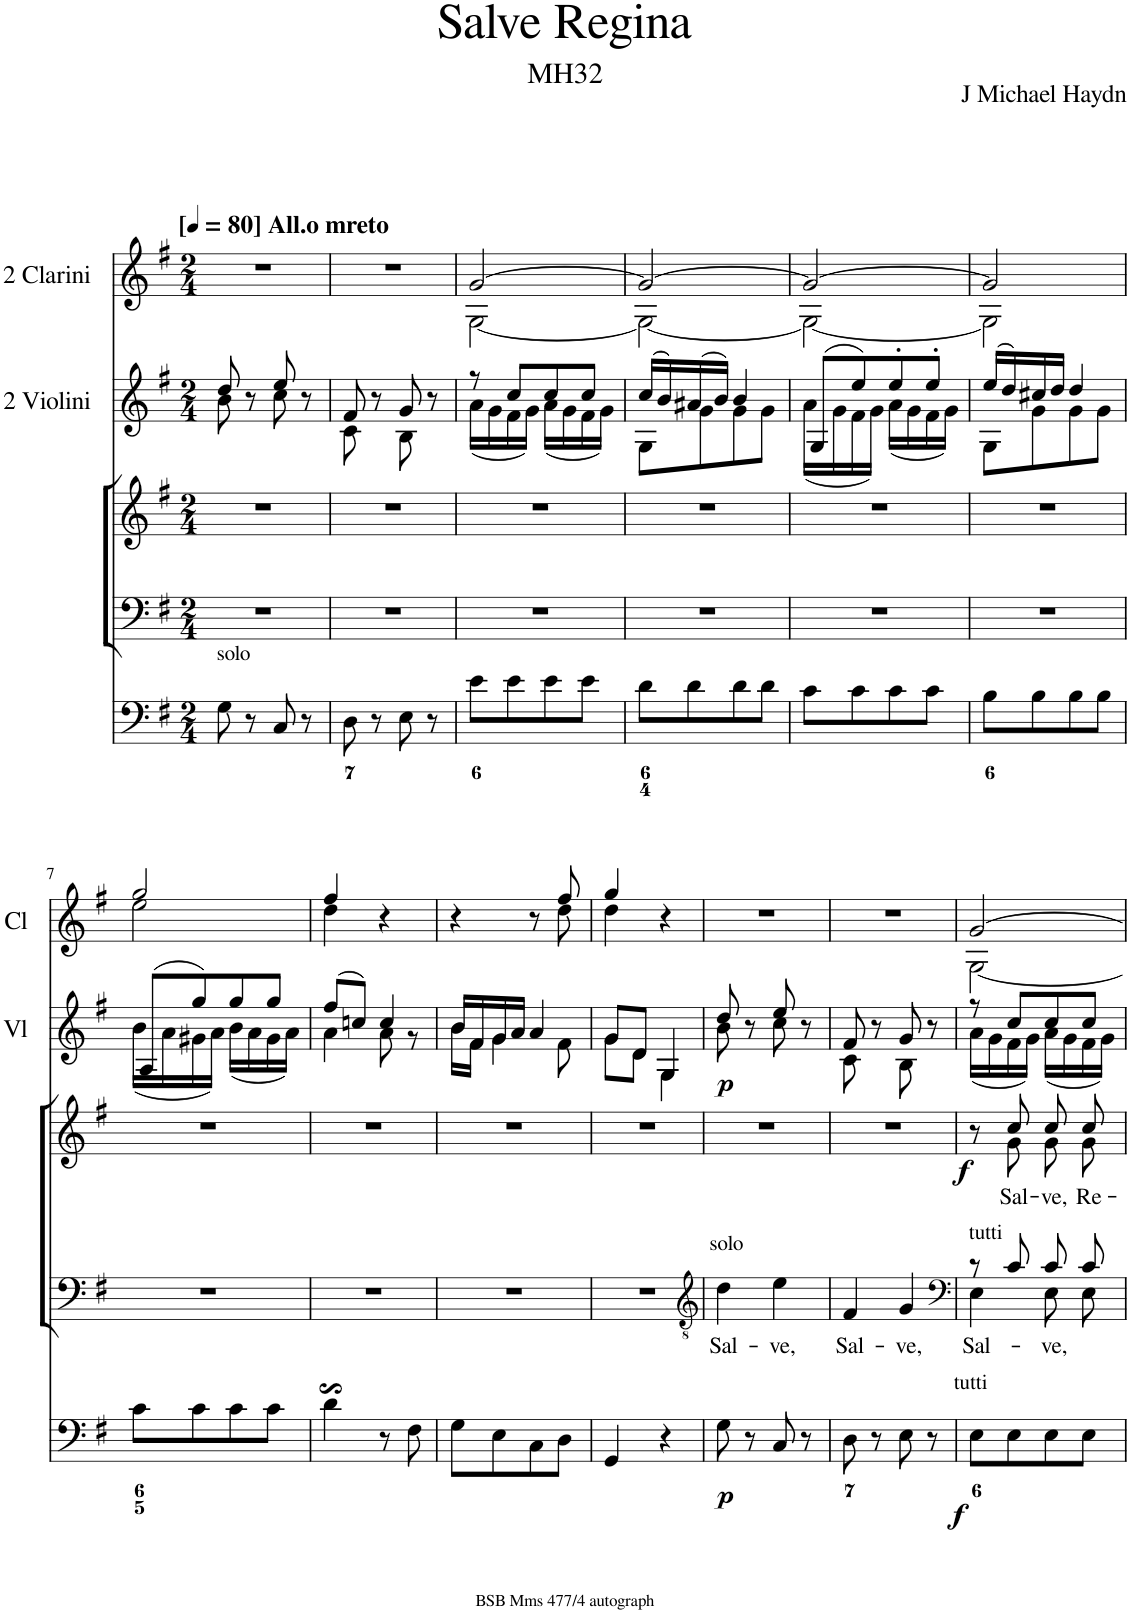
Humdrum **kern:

**kern	**dynam	**kern	**dynam	**kern	**dynam	**kern	**text	**kern	**text	**dynam	**kern	**dynam	**kern
*part7	*part7	*part6	*part6	*part5	*part5	*part4	*part4	*part3	*part3	*part3	*part2	*part2	*part1
*staff7	*staff7	*staff6	*staff6	*staff5	*staff5	*staff4	*staff4	*staff3	*staff3	*staff3	*staff2	*staff2	*staff1
*I"Violin 2	*	*I"Violin 1	*	*I"Organ	*	*I"Voice	*	*I"Voice	*	*	*I"2 Violini	*	*I"2 Clarini
*I'V2	*	*I'V1	*	*	*	*	*	*	*	*	*I'Vl	*	*I'Cl
*stria5	*	*stria5	*	*	*	*	*	*	*	*	*	*	*
*clefG2	*	*clefG2	*	*clefF4	*	*clefF4	*	*clefG2	*	*	*clefG2	*	*clefG2
*k[f#]	*	*k[f#]	*	*k[f#]	*	*k[f#]	*	*k[f#]	*	*	*k[f#]	*	*k[f#]
*M2/4	*	*M2/4	*	*M2/4	*	*M2/4	*	*M2/4	*	*	*M2/4	*	*M2/4
*MM80	*	*MM80	*	*MM80	*	*MM80	*	*MM80	*	*	*MM80	*	*MM80
=1	=1	=1	=1	=1	=1	=1	=1	=1	=1	=1	=1	=1	=1
*	*	*	*	*	*	*	*	*	*	*	*^	*	*
!	!	!	!	!	!	!	!	!	!	!	!	!	!	!LO:TX:a:B:t=[
!	!	!	!	!	!	!	!	!	!	!	!	!	!	!LO:TX:a:B:t=] All.o mreto
!	!	!	!	!LO:TX:a:t=solo	!	!	!	!	!	!	!	!	!	!
8b	.	8dd	.	8G\	.	2r	.	2r	.	.	8dd/	8b\	.	2r
8r	.	8r	.	8r	.	.	.	.	.	.	8r	8ryy	.	.
8cc	.	8ee	.	8C/	.	.	.	.	.	.	8ee/	8cc\	.	.
8r	.	8r	.	8r	.	.	.	.	.	.	8r	8ryy	.	.
=2	=2	=2	=2	=2	=2	=2	=2	=2	=2	=2	=2	=2	=2	=2
8c	.	8f#	.	8D\	.	2r	.	2r	.	.	8f#/	8c\	.	2r
8r	.	8r	.	8r	.	.	.	.	.	.	8r	8ryy	.	.
8B	.	8g	.	8E\	.	.	.	.	.	.	8g/	8B\	.	.
8r	.	8r	.	8r	.	.	.	.	.	.	8r	8ryy	.	.
=3	=3	=3	=3	=3	=3	=3	=3	=3	=3	=3	=3	=3	=3	=3
*	*	*	*	*	*	*	*	*	*	*	*	*	*	*^
(16a/LL	.	8r	.	8e\L	.	2r	.	2r	.	.	8r	(16a\LL	.	[2g/	[2G\
16g/J	.	.	.	.	.	.	.	.	.	.	.	16g\	.	.	.
16f#/L	.	8cc	.	8e\	.	.	.	.	.	.	8cc/L	16f#\	.	.	.
16g/JJ)	.	.	.	.	.	.	.	.	.	.	.	16g\JJ)	.	.	.
(16a/LL	.	8cc\L	.	8e\	.	.	.	.	.	.	8cc/	(16a\LL	.	.	.
16g/J	.	.	.	.	.	.	.	.	.	.	.	16g\	.	.	.
16f#/L	.	8cc\J	.	8e\J	.	.	.	.	.	.	8cc/J	16f#\	.	.	.
16g/JJ)	.	.	.	.	.	.	.	.	.	.	.	16g\JJ)	.	.	.
=4	=4	=4	=4	=4	=4	=4	=4	=4	=4	=4	=4	=4	=4	=4	=4
8G/L	.	16cc\LL	.	8d\L	.	2r	.	2r	.	.	(16cc/LL	8G\L	.	2g/_	2G\_
.	.	16b\J	.	.	.	.	.	.	.	.	16b/)	.	.	.	.
8g/J	.	16a#X\L	.	8d\	.	.	.	.	.	.	(16a#X/	8g\	.	.	.
.	.	16b\JJ	.	.	.	.	.	.	.	.	16b/JJ)	.	.	.	.
8g/L	.	4b	.	8d\	.	.	.	.	.	.	4b/	8g\	.	.	.
8g/J	.	.	.	8d\J	.	.	.	.	.	.	.	8g\J	.	.	.
=5	=5	=5	=5	=5	=5	=5	=5	=5	=5	=5	=5	=5	=5	=5	=5
(16a/LL	.	(8G/L	.	8c\L	.	2r	.	2r	.	.	(8G/L	(16a\LL	.	2g/_	2G\_
16g/J	.	.	.	.	.	.	.	.	.	.	.	16g\	.	.	.
16f#/L	.	8ee/J)	.	8c\	.	.	.	.	.	.	8ee/)	16f#\	.	.	.
16g/JJ)	.	.	.	.	.	.	.	.	.	.	.	16g\JJ)	.	.	.
(16a/LL	.	8ee'\L	.	8c\	.	.	.	.	.	.	8ee'/	(16a\LL	.	.	.
16g/J	.	.	.	.	.	.	.	.	.	.	.	16g\	.	.	.
16f#/L	.	8ee'\J	.	8c\J	.	.	.	.	.	.	8ee'/J	16f#\	.	.	.
16g/JJ)	.	.	.	.	.	.	.	.	.	.	.	16g\JJ)	.	.	.
=6	=6	=6	=6	=6	=6	=6	=6	=6	=6	=6	=6	=6	=6	=6	=6
8G/L	.	(16ee\LL	.	8B\L	.	2r	.	2r	.	.	(16ee/LL	8G\L	.	2g/]	2G\]
.	.	16dd\J)	.	.	.	.	.	.	.	.	16dd/)	.	.	.	.
8g/J	.	16cc#X\L	.	8B\	.	.	.	.	.	.	16cc#X/	8g\	.	.	.
.	.	16dd\JJ	.	.	.	.	.	.	.	.	16dd/JJ	.	.	.	.
8g/L	.	4dd	.	8B\	.	.	.	.	.	.	4dd/	8g\	.	.	.
8g/J	.	.	.	8B\J	.	.	.	.	.	.	.	8g\J	.	.	.
!!LO:LB:g=z	!!
=7	=7	=7	=7	=7	=7	=7	=7	=7	=7	=7	=7	=7	=7	=7	=7
(16b/LL	.	(8A/L	.	8c\L	.	2r	.	2r	.	.	(8A/L	(16b\LL	.	2gg/	2ee\
16a/J	.	.	.	.	.	.	.	.	.	.	.	16a\	.	.	.
16g#X/L	.	8gg/J)	.	8c\	.	.	.	.	.	.	8gg/)	16g#X\	.	.	.
16a/JJ)	.	.	.	.	.	.	.	.	.	.	.	16a\JJ)	.	.	.
(16b/LL	.	8gg\L	.	8c\	.	.	.	.	.	.	8gg/	(16b\LL	.	.	.
16a/J	.	.	.	.	.	.	.	.	.	.	.	16a\	.	.	.
16g#/L	.	8gg\J	.	8c\J	.	.	.	.	.	.	8gg/J	16g#\	.	.	.
16a/JJ)	.	.	.	.	.	.	.	.	.	.	.	16a\JJ)	.	.	.
=8	=8	=8	=8	=8	=8	=8	=8	=8	=8	=8	=8	=8	=8	=8	=8
4a	.	8ff#\L	.	4ds$SS\	.	2r	.	2r	.	.	(8ff#/L	4a\	.	4ff#/	4dd\
.	.	8ccn\J	.	.	.	.	.	.	.	.	8ccn/J)	.	.	.	.
8a	.	4cc	.	8r	.	.	.	.	.	.	4cc/	8a\	.	4r	4ryy
8r	.	.	.	8F#\	.	.	.	.	.	.	.	8r	.	.	.
=9	=9	=9	=9	=9	=9	=9	=9	=9	=9	=9	=9	=9	=9	=9	=9
16b/LL	.	16b/LL	.	8G\L	.	2r	.	2r	.	.	16b/LL	16b\LL	.	4r	4.ryy
16f#/JJ	.	16f#/J	.	.	.	.	.	.	.	.	16f#/	16f#\JJ	.	.	.
4g	.	16g/L	.	8E\	.	.	.	.	.	.	16g/	4g\	.	.	.
.	.	16a/JJ	.	.	.	.	.	.	.	.	16a/JJ	.	.	.	.
.	.	4a	.	8C\	.	.	.	.	.	.	4a/	.	.	8r	.
8f#	.	.	.	8D\J	.	.	.	.	.	.	.	8f#\	.	8ff#/	8dd\
=10	=10	=10	=10	=10	=10	=10	=10	=10	=10	=10	=10	=10	=10	=10	=10
8g/L	.	8g/L	.	4GG/	.	2r	.	2r	.	.	8g/L	8g\L	.	4gg/	4dd\
8d/J	.	8d/J	.	.	.	.	.	.	.	.	8d/J	8d\J	.	.	.
4G	.	4G	.	4r	.	.	.	.	.	.	4G/	4G\	.	4r	4ryy
*	*	*	*	*	*	*	*	*	*	*	*	*	*	*v	*v
=11	=11	=11	=11	=11	=11	=11	=11	=11	=11	=11	=11	=11	=11	=11
*	*	*	*	*	*	*clefGv2	*	*	*	*	*	*	*	*
*	*	*	*	*	*	*	*	*	*	*	*	*	*	*^
!	!	!	!	!	!	!LO:TX:a:t=solo	!	!	!	!	!	!	!	!	!
!	!LO:DY:b	!	!LO:DY:b	!	!LO:DY:b	!	!LO:LY:b	!	!	!	!	!	!LO:DY:b	!	!
*	*	*	*	*	*	*	*	*	*	*	*	*	*	*v	*v
8b	p	8dd	p	8G\	p	4d\	Sal-	2r	.	.	8dd/	8b\	p	2r
8r	.	8r	.	8r	.	.	.	.	.	.	8r	8ryy	.	.
!	!	!	!	!	!	!	!LO:LY:b	!	!	!	!	!	!	!
8cc	.	8ee	.	8C/	.	4e\	-ve,	.	.	.	8ee/	8cc\	.	.
8r	.	8r	.	8r	.	.	.	.	.	.	8r	8ryy	.	.
=12	=12	=12	=12	=12	=12	=12	=12	=12	=12	=12	=12	=12	=12	=12
!	!	!	!	!	!	!	!LO:LY:b	!	!	!	!	!	!	!
8c	.	8f#	.	8D\	.	4F#/	Sal-	2r	.	.	8f#/	8c\	.	2r
8r	.	8r	.	8r	.	.	.	.	.	.	8r	8ryy	.	.
!	!	!	!	!	!	!	!LO:LY:b	!	!	!	!	!	!	!
8B	.	8g	.	8E\	.	4G/	-ve,	.	.	.	8g/	8B\	.	.
8r	.	8r	.	8r	.	.	.	.	.	.	8r	8ryy	.	.
=13	=13	=13	=13	=13	=13	=13	=13	=13	=13	=13	=13	=13	=13	=13
*	*	*	*	*	*	*clefF4	*	*	*	*	*	*	*	*
*	*	*	*	*	*	*^	*	*	*	*	*	*	*	*
!	!	!	!	!LO:TX:a:t=tutti	!	!	!	!	!	!	!	!	!	!	!
!	!LO:DY:b	!	!	!	!LO:DY:b	!	!	!LO:LY:b	!	!	!LO:DY:b	!	!	!	!
*	*	*	*	*	*	*	*	*	*^	*	*	*	*	*	*^
(16a/LL	f	8r	.	8E\L	f	8r	4E\	Sal-	8r	8ryy	.	f	8r	(16a\LL	.	[2g/	[2G\
16g/J	.	.	.	.	.	.	.	.	.	.	.	.	.	16g\	.	.	.
!	!	!	!	!	!	!LO:TX:a:t=tutti	!	!	!	!	!	!	!	!	!	!	!
!	!	!	!LO:DY:b	!	!	!	!	!	!	!	!LO:LY:b	!	!	!	!	!	!
16f#/L	.	8cc	f	8E\	.	8c/	.	.	8cc/	8g\	Sal-	.	8cc/L	16f#\	.	.	.
16g/JJ)	.	.	.	.	.	.	.	.	.	.	.	.	.	16g\JJ)	.	.	.
!	!	!	!	!	!	!	!	!LO:LY:b	!	!	!LO:LY:b	!	!	!	!	!	!
(16a/LL	.	8cc\L	.	8E\	.	8c/L	8E\L	-ve,	8cc/L	8g\L	-ve,	.	8cc/	(16a\LL	.	.	.
16g/J	.	.	.	.	.	.	.	.	.	.	.	.	.	16g\	.	.	.
!	!	!	!	!	!	!	!	!	!	!	!LO:LY:b	!	!	!	!	!	!
16f#/L	.	8cc\J	.	8E\J	.	8c/J	8E\J	.	8cc/J	8g\J	Re-	.	8cc/J	16f#\	.	.	.
16g/JJ)	.	.	.	.	.	.	.	.	.	.	.	.	.	16g\JJ)	.	.	.
*	*	*	*	*	*	*v	*v	*	*	*	*	*	*v	*v	*	*v	*v
*	*	*	*	*	*	*	*	*v	*v	*	*	*	*	*
=	=	=	=	=	=	=	=	=	=	=	=	=	=
*-	*-	*-	*-	*-	*-	*-	*-	*-	*-	*-	*-	*-	*-
